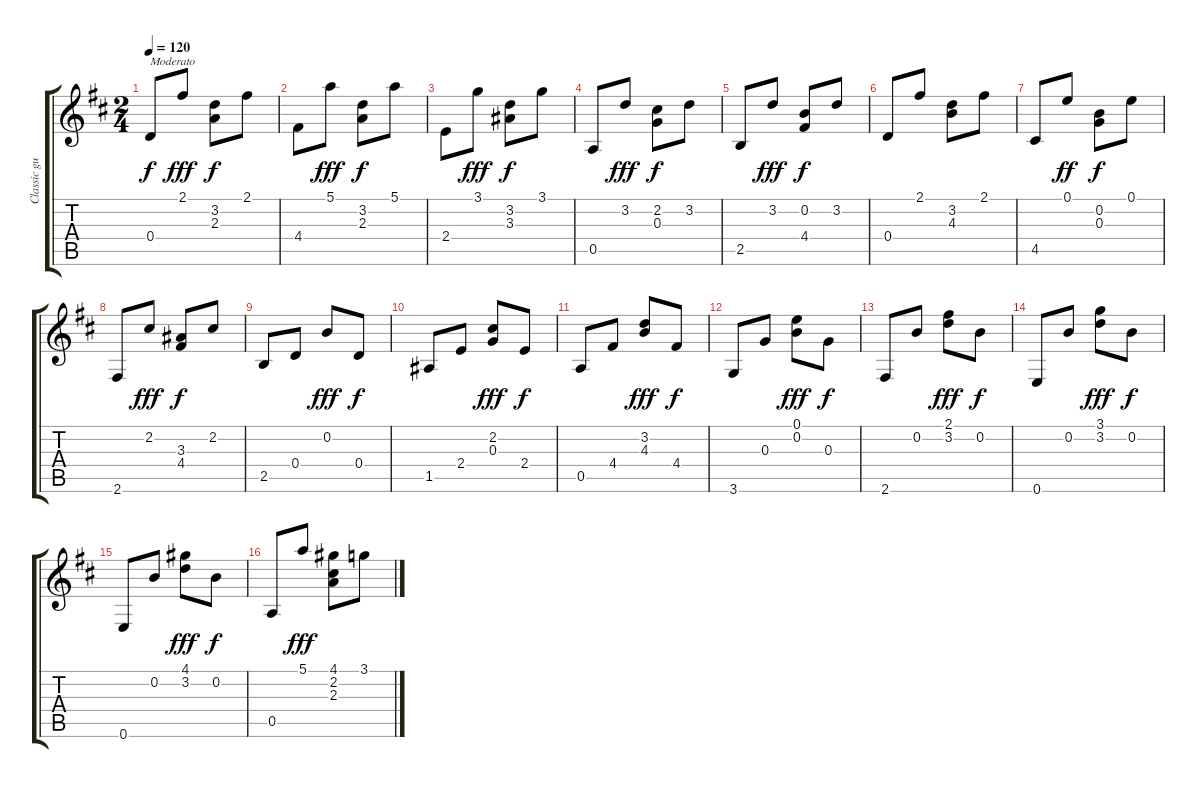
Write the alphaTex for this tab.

\track ("Classic guitar" "Classic gu") {instrument acousticguitarnylon}
\staff {score tabs}
\tuning (E4 B3 G3 D3 A2 E2) {hide}
\ts (2 4)
\tempo 120
\clef g2
\ks d
0.4.8{txt "Moderato" dy f instrument acousticguitarnylon} 2.1.8{dy fff} (3.2 2.3).8{dy f} 2.1.8 |
4.4.8 5.1.8{dy fff} (3.2 2.3).8{dy f} 5.1.8 |
2.4.8 3.1.8{dy fff} (3.2 3.3).8{dy f} 3.1.8 |
0.5.8 3.2.8{dy fff} (2.2 0.3).8{dy f} 3.2.8 |
2.5.8 3.2.8{dy fff} (0.2 4.4).8{dy f} 3.2.8 |
0.4.8 2.1.8 (3.2 4.3).8 2.1.8 |
4.5.8 0.1.8{dy ff} (0.2 0.3).8{dy f} 0.1.8 |
2.6.8 2.2.8{dy fff} (3.3 4.4).8{dy f} 2.2.8 |
2.5.8 0.4.8 0.2.8{dy fff} 0.4.8{dy f} |
1.5.8 2.4.8 (2.2 0.3).8{dy fff} 2.4.8{dy f} |
0.5.8{volume 16} 4.4.8 (3.2 4.3).8{dy fff} 4.4.8{dy f} |
3.6.8{volume 13} 0.3.8 (0.1 0.2).8{dy fff} 0.3.8{dy f} |
2.6.8 0.2.8 (2.1 3.2).8{dy fff} 0.2.8{dy f} |
0.6.8{volume 16} 0.2.8 (3.1 3.2).8{dy fff} 0.2.8{dy f} |
0.6.8 0.2.8 (4.1 3.2).8{dy fff} 0.2.8{dy f} |
0.5.8{volume 13} 5.1.8{dy fff} (4.1 2.2 2.3).8 3.1.8
